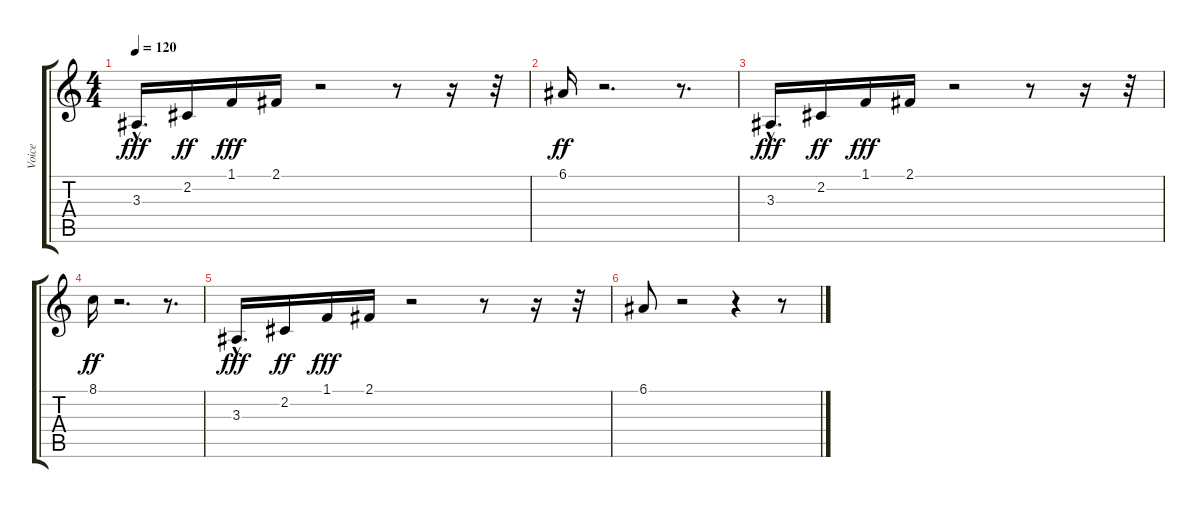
\track ("Voice" "Voice") {instrument synthvoice}
\staff {score tabs}
\tuning (E4 B3 G3 D3 A2 E2) {hide}
\ts (4 4)
\tempo 120
\clef g2
\ks c
3.3{hac}.16{d dy fff} 2.2.16{dy ff} 1.1.16{dy fff} 2.1.16 r.2 r.8 r.16 r.32 |
6.1.16{dy ff} r.2{d} r.8{d} |
3.3{hac}.16{d dy fff} 2.2.16{dy ff} 1.1.16{dy fff} 2.1.16 r.2 r.8 r.16 r.32 |
8.1.16{dy ff} r.2{d} r.8{d} |
3.3{hac}.16{d dy fff} 2.2.16{dy ff} 1.1.16{dy fff} 2.1.16 r.2 r.8 r.16 r.32 |
6.1.8 r.2 r.4 r.8
